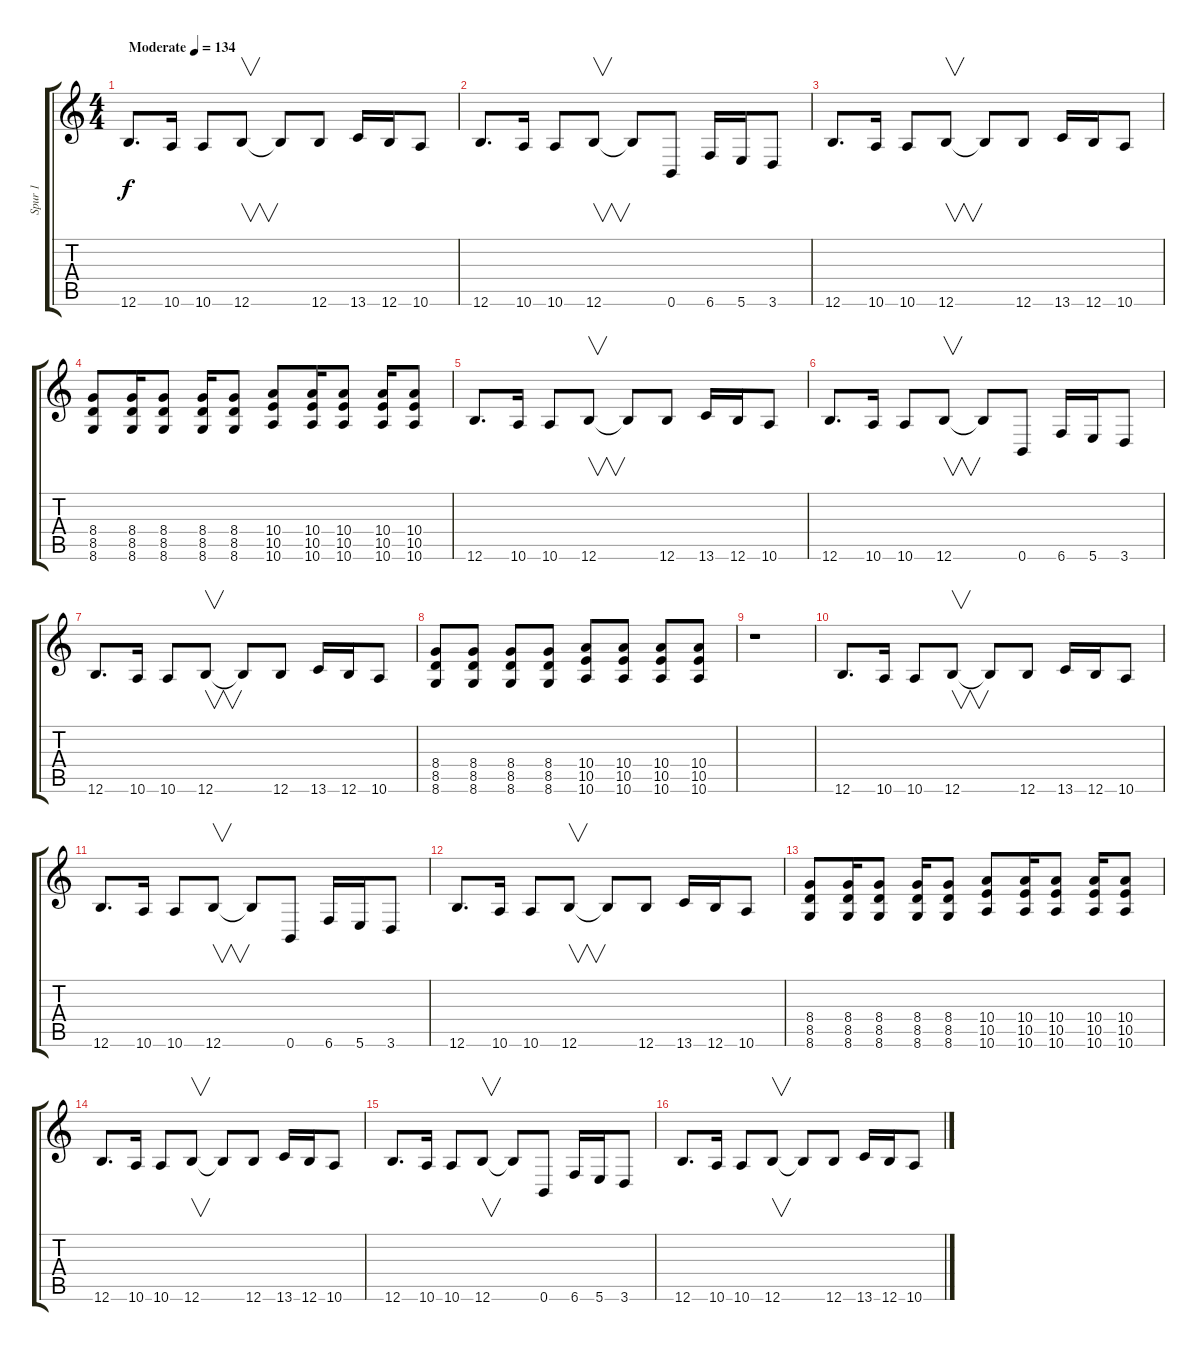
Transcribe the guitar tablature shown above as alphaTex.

\track ("Spur 1" "Spur 1") {instrument distortionguitar}
\staff {score tabs}
\tuning (Db4 Ab3 E3 B2 Gb2 B1) {hide}
\ts (4 4)
\tempo (134 "Moderate")
\clef g2
\ks c
12.6.8{d dy f instrument distortionguitar} 10.6.16 10.6.8 12.6.8{v} 12.6{t}.8 12.6.8 13.6.16 12.6.16 10.6.8 |
12.6.8{d} 10.6.16 10.6.8 12.6.8{v} 12.6{t}.8 0.6.8 6.6.16 5.6.16 3.6.8 |
12.6.8{d} 10.6.16 10.6.8 12.6.8{v} 12.6{t}.8 12.6.8 13.6.16 12.6.16 10.6.8 |
(8.4 8.5 8.6).8 (8.4 8.5 8.6).16 (8.4 8.5 8.6).8 (8.4 8.5 8.6).16 (8.4 8.5 8.6).8 (10.4 10.5 10.6).8 (10.4 10.5 10.6).16 (10.4 10.5 10.6).8 (10.4 10.5 10.6).16 (10.4 10.5 10.6).8 |
12.6.8{d} 10.6.16 10.6.8 12.6.8{v} 12.6{t}.8 12.6.8 13.6.16 12.6.16 10.6.8 |
12.6.8{d} 10.6.16 10.6.8 12.6.8{v} 12.6{t}.8 0.6.8 6.6.16 5.6.16 3.6.8 |
12.6.8{d} 10.6.16 10.6.8 12.6.8{v} 12.6{t}.8 12.6.8 13.6.16 12.6.16 10.6.8 |
(8.4 8.5 8.6).8 (8.4 8.5 8.6).8 (8.4 8.5 8.6).8 (8.4 8.5 8.6).8 (10.4 10.5 10.6).8 (10.4 10.5 10.6).8 (10.4 10.5 10.6).8 (10.4 10.5 10.6).8 |
r.1 |
12.6.8{d} 10.6.16 10.6.8 12.6.8{v} 12.6{t}.8 12.6.8 13.6.16 12.6.16 10.6.8 |
12.6.8{d} 10.6.16 10.6.8 12.6.8{v} 12.6{t}.8 0.6.8 6.6.16 5.6.16 3.6.8 |
12.6.8{d} 10.6.16 10.6.8 12.6.8{v} 12.6{t}.8 12.6.8 13.6.16 12.6.16 10.6.8 |
(8.4 8.5 8.6).8 (8.4 8.5 8.6).16 (8.4 8.5 8.6).8 (8.4 8.5 8.6).16 (8.4 8.5 8.6).8 (10.4 10.5 10.6).8 (10.4 10.5 10.6).16 (10.4 10.5 10.6).8 (10.4 10.5 10.6).16 (10.4 10.5 10.6).8 |
12.6.8{d} 10.6.16 10.6.8 12.6.8{v} 12.6{t}.8 12.6.8 13.6.16 12.6.16 10.6.8 |
12.6.8{d} 10.6.16 10.6.8 12.6.8{v} 12.6{t}.8 0.6.8 6.6.16 5.6.16 3.6.8 |
12.6.8{d} 10.6.16 10.6.8 12.6.8{v} 12.6{t}.8 12.6.8 13.6.16 12.6.16 10.6.8
